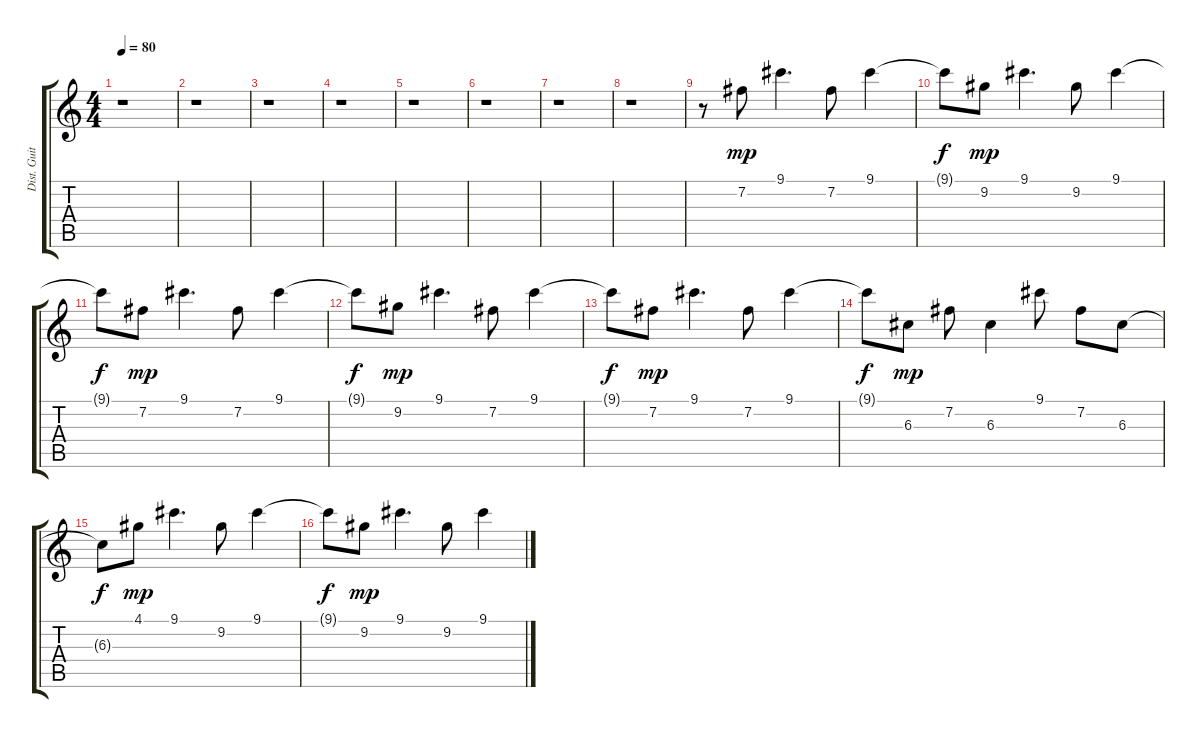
\track ("Dist. Guitar" "Dist. Guit") {instrument distortionguitar}
\staff {score tabs}
\tuning (E4 B3 G3 D3 A2 E2) {hide}
\ts (4 4)
\tempo 80
\clef g2
\ks c
r.1{dy mp} |
r.1 |
r.1 |
r.1 |
r.1 |
r.1 |
r.1 |
r.1 |
r.8 7.2.8 9.1.4{d} 7.2.8 9.1.4 |
9.1{t}.8{dy f} 9.2.8{dy mp} 9.1.4{d} 9.2.8 9.1.4 |
9.1{t}.8{dy f} 7.2.8{dy mp} 9.1.4{d} 7.2.8 9.1.4 |
9.1{t}.8{dy f} 9.2.8{dy mp} 9.1.4{d} 7.2.8 9.1.4 |
9.1{t}.8{dy f} 7.2.8{dy mp} 9.1.4{d} 7.2.8 9.1.4 |
9.1{t}.8{dy f} 6.3.8{dy mp} 7.2.8 6.3.4 9.1.8 7.2.8 6.3.8 |
6.3{t}.8{dy f} 4.1.8{dy mp} 9.1.4{d} 9.2.8 9.1.4 |
9.1{t}.8{dy f} 9.2.8{dy mp} 9.1.4{d} 9.2.8 9.1.4
